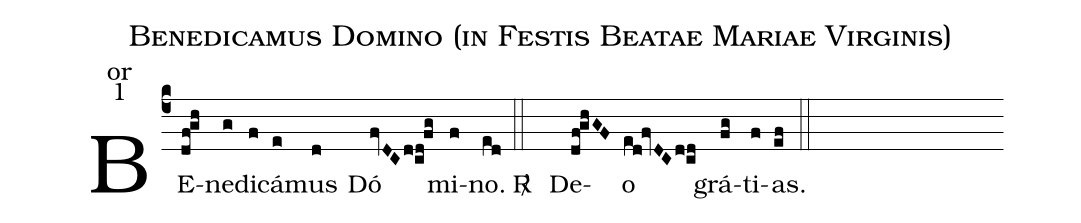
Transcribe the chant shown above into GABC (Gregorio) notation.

name:Benedicamus Domino (in Festis Beatae Mariae Virginis);
office-part:or;
mode:1;
%%
(c4) BE(df!gh)ne(g)di(f)cá(e)mus(d) Dó(fvDCd/0cd!fg) mi(f)no.(ed) (::)
<sp>R/</sp> () De(df!ghGF)o(ed@fvDCd/0cd/[2])  grá(fg)ti(f)as.(ef) (::)
